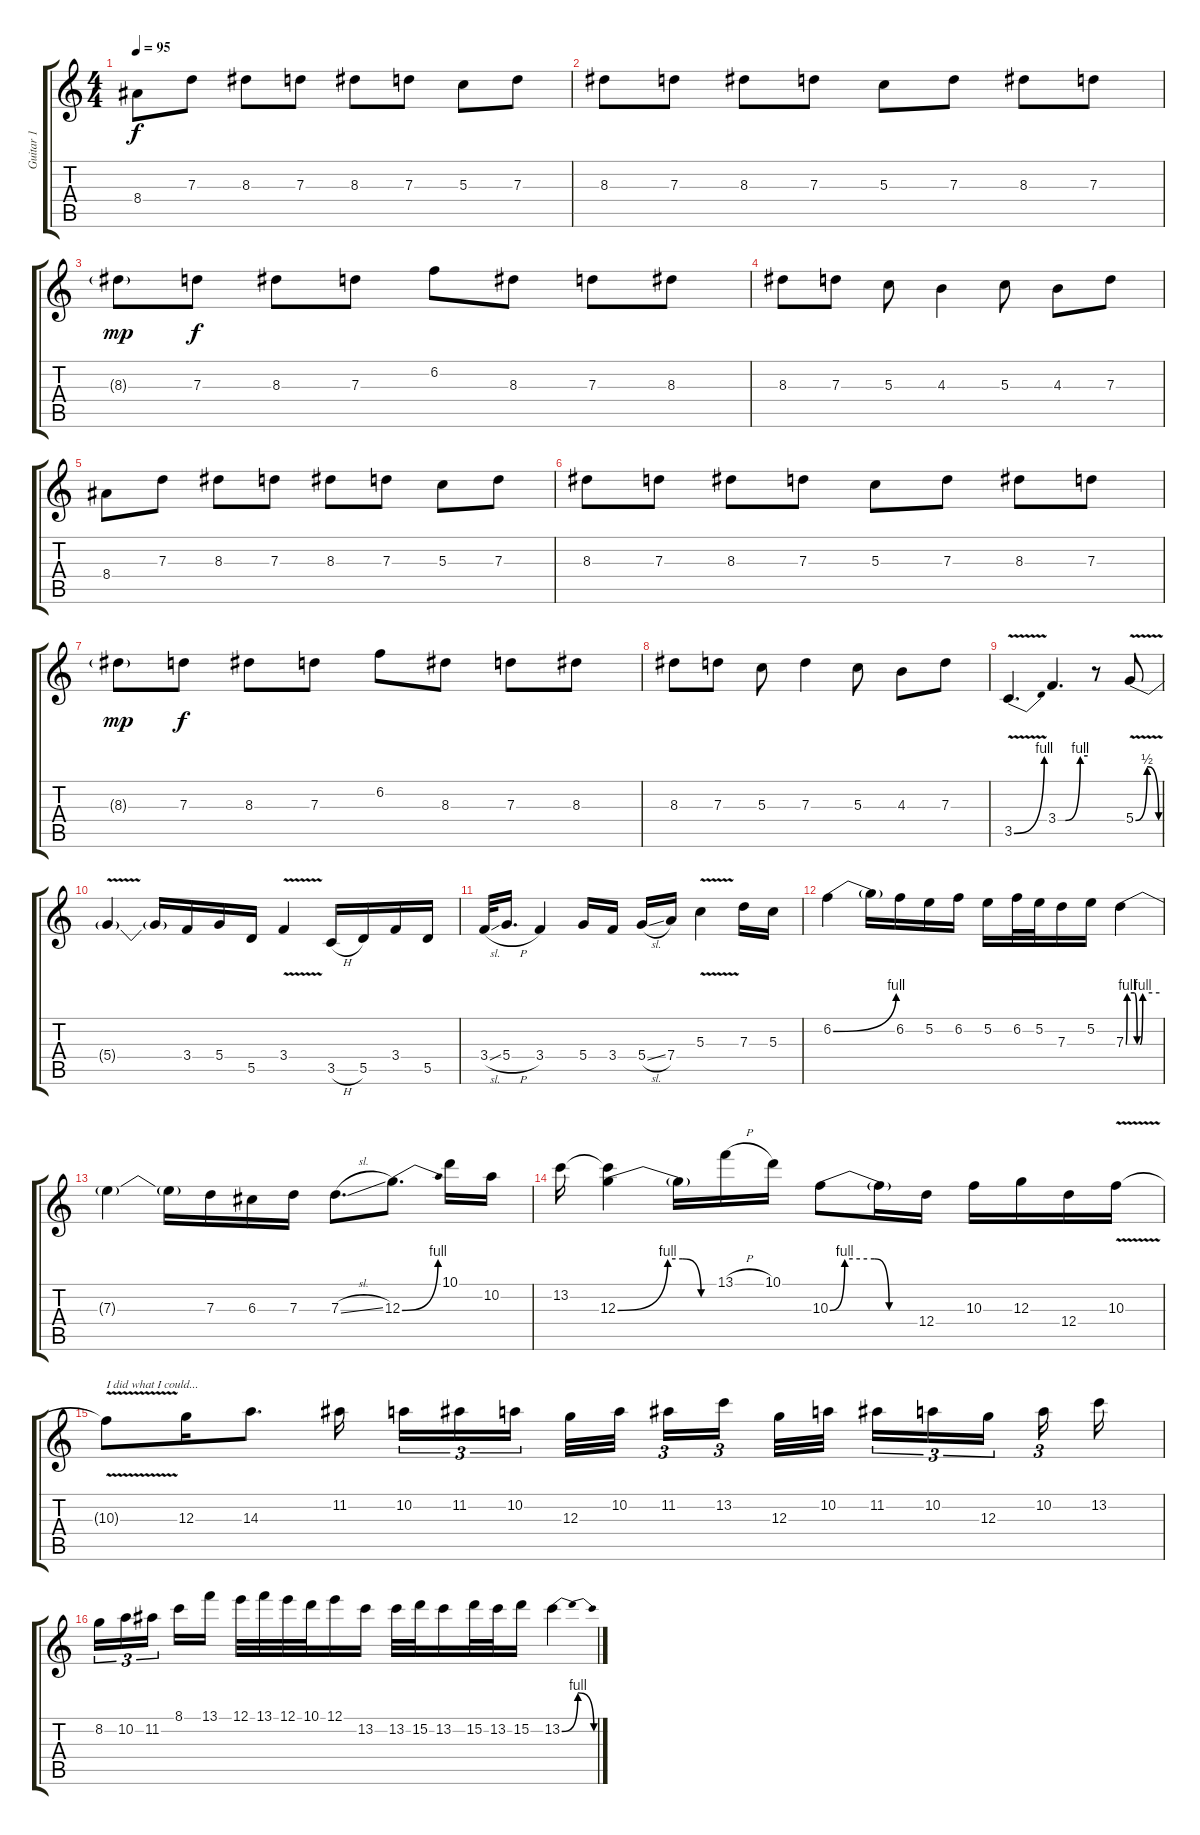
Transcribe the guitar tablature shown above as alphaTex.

\track ("Guitar 1" "Guitar 1") {instrument overdrivenguitar}
\staff {score tabs}
\tuning (E4 B3 G3 D3 A2 E2) {hide}
\ts (4 4)
\tempo 95
\clef g2
\ks c
8.4.8{dy f} 7.3.8 8.3.8 7.3.8 8.3.8 7.3.8 5.3.8 7.3.8 |
8.3.8 7.3.8 8.3.8 7.3.8 5.3.8 7.3.8 8.3.8 7.3.8 |
8.3{g}.8{dy mp} 7.3.8{dy f} 8.3.8 7.3.8 6.2.8 8.3.8 7.3.8 8.3.8 |
8.3.8 7.3.8 5.3.8 4.3.4 5.3.8 4.3.8 7.3.8 |
8.4.8 7.3.8 8.3.8 7.3.8 8.3.8 7.3.8 5.3.8 7.3.8 |
8.3.8 7.3.8 8.3.8 7.3.8 5.3.8 7.3.8 8.3.8 7.3.8 |
8.3{g}.8{dy mp} 7.3.8{dy f} 8.3.8 7.3.8 6.2.8 8.3.8 7.3.8 8.3.8 |
8.3.8 7.3.8 5.3.8 7.3.4 5.3.8 4.3.8 7.3.8 |
3.5{be (bend 0 0 60 4) v}.4{d} 3.4{be (custom 0 0 15 0 45 4 60 4)}.4{d} r.8 5.4{be (bendrelease 0 0 30 2 45 2 60 0) v}.8 |
5.4{t}.4 5.4{t}.16 3.4.16 5.4.16 5.5.16 3.4{v}.4 3.5{h}.16 5.5.16 3.4.16 5.5.16 |
3.4{sl}.32 5.4{h}.16{d} 3.4.4 5.4.16 3.4.16 5.4{sl}.16 7.4.16 5.3{v}.4 7.3.16 5.3.16 |
6.2{be (bend 0 0 60 4)}.4 6.2{t}.16 6.2.16 5.2.16 6.2.16 5.2.16 6.2.32 5.2.32 7.3.16 5.2.16 7.3{be (custom 0 0 2 4 15 4 20 0 25 0 30 4 60 4)}.4 |
7.3{t}.4 7.3{t}.16 7.3.16 6.3.16 7.3.16 7.3{sl}.8{d} 12.3{be (bend 0 0 60 4)}.8{d} 10.1.16 10.2.16 |
13.2.16 (13.2{t} 12.3{be (custom 0 0 30 4 39 4 50 0 60 0)}).4 12.3{t}.16 13.1{h}.16 10.1.16 10.3{be (custom 0 0 10 4 30 4 40 0 60 0)}.8 10.3{t}.16 12.4.16 10.3.16 12.3.16 12.4.16 10.3{v}.16 |
10.3{t}.8{txt "I did what I could..."} 12.3.16 14.3.8{d} 11.2.16{beam splitsecondary} 10.2.16{tu (3 2)} 11.2.16{tu (3 2)} 10.2.16{tu (3 2) beam splitsecondary} 12.3.32 10.2.32{beam splitsecondary} 11.2.16{tu (3 2)} 13.2.16{tu (3 2) beam splitsecondary} 12.3.32 10.2.32 11.2.16{tu (3 2)} 10.2.16{tu (3 2)} 12.3.16{tu (3 2) beam splitsecondary} 10.2.16{tu (3 2)} 13.2.16 |
8.2.16{tu (3 2)} 10.2.16{tu (3 2)} 11.2.16{tu (3 2) beam splitsecondary} 8.1.16 13.1.16 12.1.32 13.1.32 12.1.32 10.1.32 12.1.16 13.2.16 13.2.32 15.2.32 13.2.16 15.2.32 13.2.32 15.2.16 13.2{be (bendrelease 0 0 10 4 45 4 60 0)}.4{volume 6}
